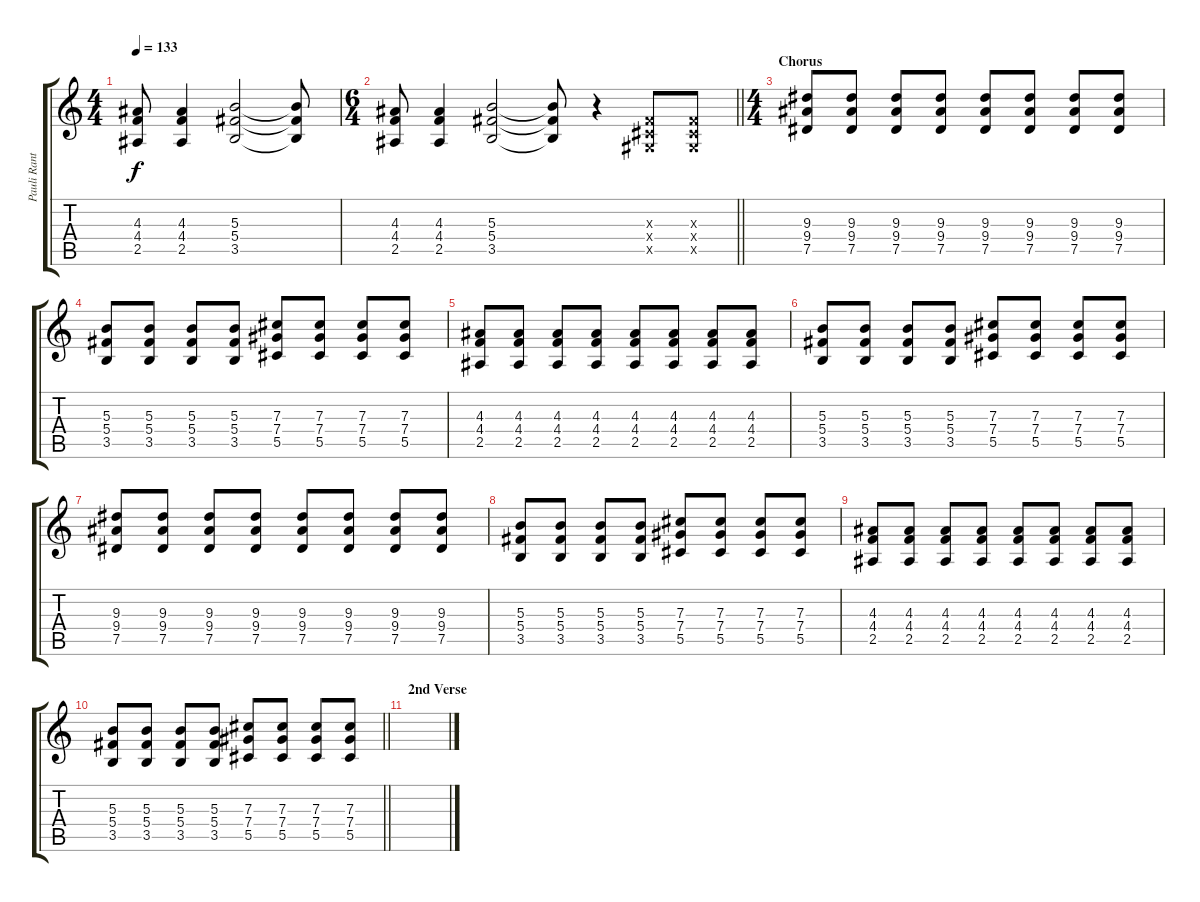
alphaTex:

\track ("Pauli Rantasalmi - Guitar" "Pauli Rant") {instrument distortionguitar}
\staff {score tabs}
\tuning (Eb4 Bb3 Gb3 Db3 Ab2 Eb2) {hide}
\ts (4 4)
\tempo 133
\clef g2
\ks c
(4.3 4.4 2.5).8{dy f} (4.3 4.4 2.5).4 (5.3 5.4 3.5).2 (5.3{t} 5.4{t} 3.5{t}).8 |
\ts (6 4)
\barLineRight lightlight
(4.3 4.4 2.5).8 (4.3 4.4 2.5).4 (5.3 5.4 3.5).2 (5.3{t} 5.4{t} 3.5{t}).8 r.4 (0.3{x} 0.4{x} 0.5{x}).8 (0.3{x} 0.4{x} 0.5{x}).8 |
\ts (4 4)
\section ("" "Chorus")
(9.3 9.4 7.5).8 (9.3 9.4 7.5).8 (9.3 9.4 7.5).8 (9.3 9.4 7.5).8 (9.3 9.4 7.5).8 (9.3 9.4 7.5).8 (9.3 9.4 7.5).8 (9.3 9.4 7.5).8 |
(5.3 5.4 3.5).8 (5.3 5.4 3.5).8 (5.3 5.4 3.5).8 (5.3 5.4 3.5).8 (7.3 7.4 5.5).8 (7.3 7.4 5.5).8 (7.3 7.4 5.5).8 (7.3 7.4 5.5).8 |
(4.3 4.4 2.5).8 (4.3 4.4 2.5).8 (4.3 4.4 2.5).8 (4.3 4.4 2.5).8 (4.3 4.4 2.5).8 (4.3 4.4 2.5).8 (4.3 4.4 2.5).8 (4.3 4.4 2.5).8 |
(5.3 5.4 3.5).8 (5.3 5.4 3.5).8 (5.3 5.4 3.5).8 (5.3 5.4 3.5).8 (7.3 7.4 5.5).8 (7.3 7.4 5.5).8 (7.3 7.4 5.5).8 (7.3 7.4 5.5).8 |
(9.3 9.4 7.5).8 (9.3 9.4 7.5).8 (9.3 9.4 7.5).8 (9.3 9.4 7.5).8 (9.3 9.4 7.5).8 (9.3 9.4 7.5).8 (9.3 9.4 7.5).8 (9.3 9.4 7.5).8 |
(5.3 5.4 3.5).8 (5.3 5.4 3.5).8 (5.3 5.4 3.5).8 (5.3 5.4 3.5).8 (7.3 7.4 5.5).8 (7.3 7.4 5.5).8 (7.3 7.4 5.5).8 (7.3 7.4 5.5).8 |
(4.3 4.4 2.5).8 (4.3 4.4 2.5).8 (4.3 4.4 2.5).8 (4.3 4.4 2.5).8 (4.3 4.4 2.5).8 (4.3 4.4 2.5).8 (4.3 4.4 2.5).8 (4.3 4.4 2.5).8 |
\barLineRight lightlight
(5.3 5.4 3.5).8 (5.3 5.4 3.5).8 (5.3 5.4 3.5).8 (5.3 5.4 3.5).8 (7.3 7.4 5.5).8 (7.3 7.4 5.5).8 (7.3 7.4 5.5).8 (7.3 7.4 5.5).8 |
\section ("" "2nd Verse")
